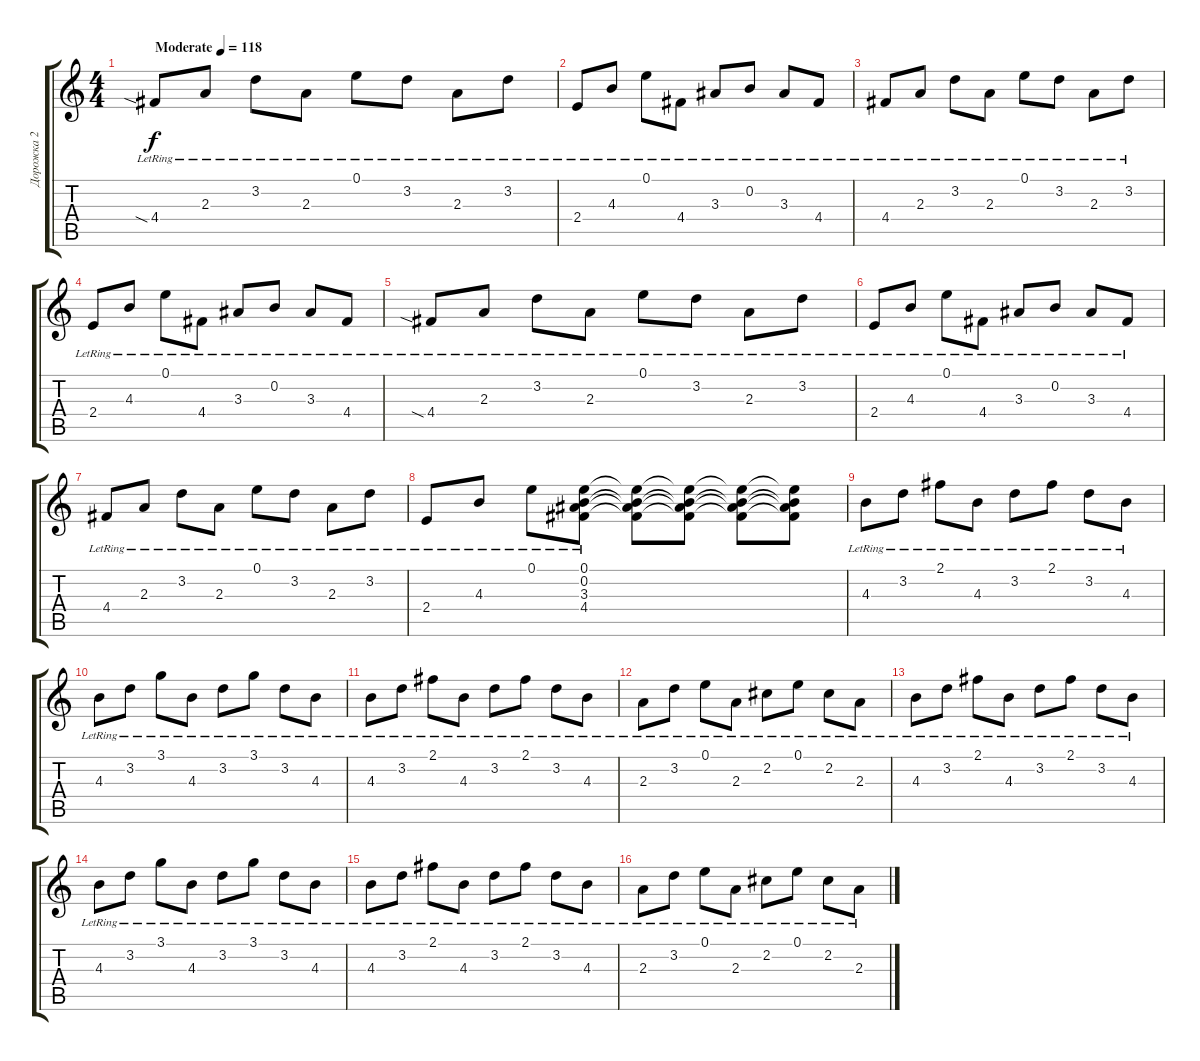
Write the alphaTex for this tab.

\track ("Дорожка 2" "Дорожка 2") {instrument acousticguitarsteel}
\staff {score tabs}
\tuning (E4 B3 G3 D3 A2 E2) {hide}
\ts (4 4)
\tempo (118 "Moderate")
\clef g2
\ks c
4.4{sia lr}.8{dy f instrument acousticguitarsteel} 2.3{lr}.8 3.2{lr}.8 2.3{lr}.8 0.1{lr}.8 3.2{lr}.8 2.3{lr}.8 3.2{lr}.8 |
2.4{lr}.8 4.3{lr}.8 0.1{lr}.8 4.4{lr}.8 3.3{lr}.8 0.2{lr}.8 3.3{lr}.8 4.4{lr}.8 |
4.4{lr}.8 2.3{lr}.8 3.2{lr}.8 2.3{lr}.8 0.1{lr}.8 3.2{lr}.8 2.3{lr}.8 3.2{lr}.8 |
2.4{lr}.8 4.3{lr}.8 0.1{lr}.8 4.4{lr}.8 3.3{lr}.8 0.2{lr}.8 3.3{lr}.8 4.4{lr}.8 |
4.4{sia lr}.8 2.3{lr}.8 3.2{lr}.8 2.3{lr}.8 0.1{lr}.8 3.2{lr}.8 2.3{lr}.8 3.2{lr}.8 |
2.4{lr}.8 4.3{lr}.8 0.1{lr}.8 4.4{lr}.8 3.3{lr}.8 0.2{lr}.8 3.3{lr}.8 4.4{lr}.8 |
4.4{lr}.8 2.3{lr}.8 3.2{lr}.8 2.3{lr}.8 0.1{lr}.8 3.2{lr}.8 2.3{lr}.8 3.2{lr}.8 |
2.4{lr}.8 4.3{lr}.8 0.1{lr}.8 (0.1 0.2 3.3 4.4{lr}).8 (0.1{t} 0.2{t} 3.3{t} 4.4{t}).8 (0.1{t} 0.2{t} 3.3{t} 4.4{t}).8 (0.1{t} 0.2{t} 3.3{t} 4.4{t}).8 (0.1{t} 0.2{t} 3.3{t} 4.4{t}).8 |
4.3{lr}.8 3.2{lr}.8 2.1{lr}.8 4.3{lr}.8 3.2{lr}.8 2.1{lr}.8 3.2{lr}.8 4.3{lr}.8 |
4.3{lr}.8 3.2{lr}.8 3.1{lr}.8 4.3{lr}.8 3.2{lr}.8 3.1{lr}.8 3.2{lr}.8 4.3{lr}.8 |
4.3{lr}.8 3.2{lr}.8 2.1{lr}.8 4.3{lr}.8 3.2{lr}.8 2.1{lr}.8 3.2{lr}.8 4.3{lr}.8 |
2.3{lr}.8 3.2{lr}.8 0.1{lr}.8 2.3{lr}.8 2.2{lr}.8 0.1{lr}.8 2.2{lr}.8 2.3{lr}.8 |
4.3{lr}.8 3.2{lr}.8 2.1{lr}.8 4.3{lr}.8 3.2{lr}.8 2.1{lr}.8 3.2{lr}.8 4.3{lr}.8 |
4.3{lr}.8 3.2{lr}.8 3.1{lr}.8 4.3{lr}.8 3.2{lr}.8 3.1{lr}.8 3.2{lr}.8 4.3{lr}.8 |
4.3{lr}.8 3.2{lr}.8 2.1{lr}.8 4.3{lr}.8 3.2{lr}.8 2.1{lr}.8 3.2{lr}.8 4.3{lr}.8 |
2.3{lr}.8 3.2{lr}.8 0.1{lr}.8 2.3{lr}.8 2.2{lr}.8 0.1{lr}.8 2.2{lr}.8 2.3{lr}.8
